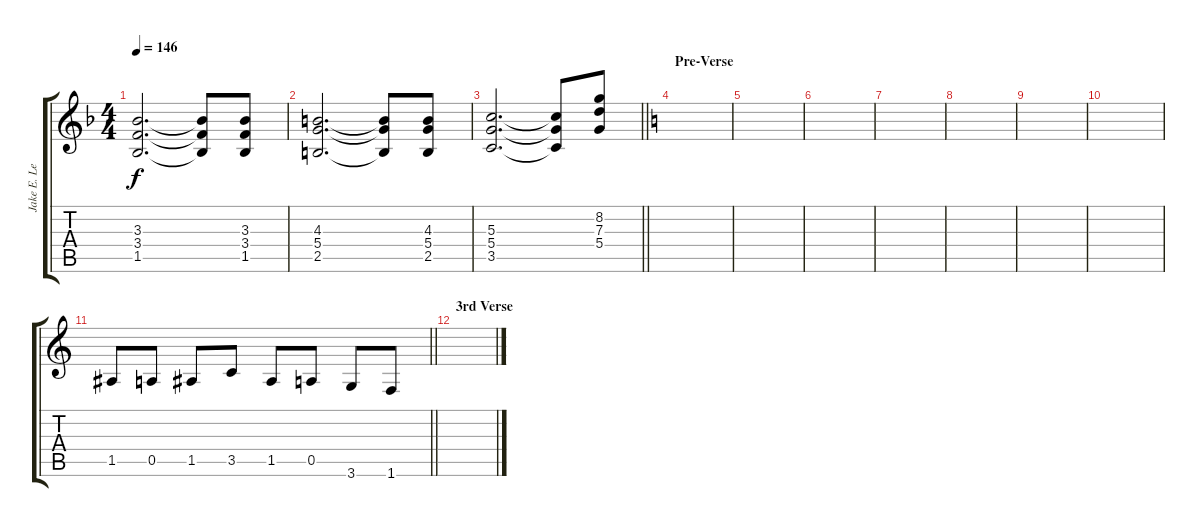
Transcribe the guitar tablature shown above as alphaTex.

\track ("Jake E. Lee Rhythm Guitar 2" "Jake E. Le") {instrument overdrivenguitar}
\staff {score tabs}
\tuning (E4 B3 G3 D3 A2 E2) {hide}
\ts (4 4)
\tempo 146
\clef g2
\ks dminor
(3.3 3.4 1.5).2{d dy f} (3.3{t} 3.4{t} 1.5{t}).8 (3.3 3.4 1.5).8 |
(4.3 5.4 2.5).2{d} (4.3{t} 5.4{t} 2.5{t}).8 (4.3 5.4 2.5).8 |
\barLineRight lightlight
(5.3 5.4 3.5).2{d} (5.3{t} 5.4{t} 3.5{t}).8 (8.2 7.3 5.4).8 |
\section ("" "Pre-Verse")
\ks aminor
|
|
|
|
|
|
|
\barLineRight lightlight
1.5.8 0.5.8 1.5.8 3.5.8 1.5.8 0.5.8 3.6.8 1.6.8 |
\section ("" "3rd Verse")
